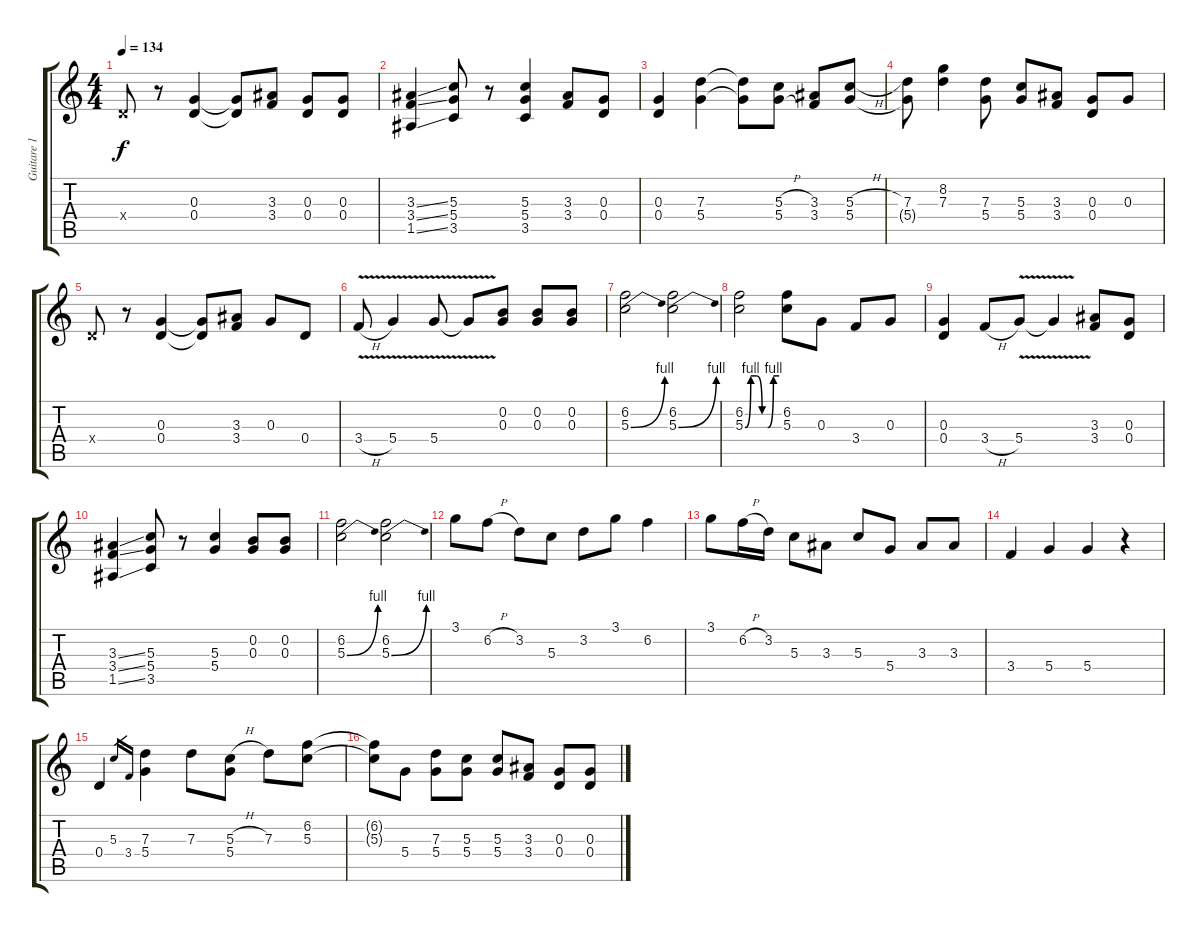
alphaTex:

\track ("Guitare 1" "Guitare 1") {instrument overdrivenguitar}
\staff {score tabs}
\tuning (E4 B3 G3 D3 A2 E2) {hide}
\ts (4 4)
\tempo 134
\clef g2
\ks c
0.4{x}.8{dy f} r.8 (0.3 0.4).4 (0.3{t} 0.4{t}).8 (3.3 3.4).8 (0.3 0.4).8 (0.3 0.4).8 |
(3.3{ss} 3.4{ss} 1.5{ss}).4 (5.3 5.4 3.5).8 r.8 (5.3 5.4 3.5).4 (3.3 3.4).8 (0.3 0.4).8 |
(0.3 0.4).4 (7.3 5.4).4 (7.3{t} 5.4{t}).8 (5.3{h} 5.4{h}).8 (3.3 3.4).8 (5.3{h} 5.4).8 |
(7.3 5.4{t}).8 (8.2 7.3).4 (7.3 5.4).8 (5.3 5.4).8 (3.3 3.4).8 (0.3 0.4).8 0.3.8 |
0.4{x}.8 r.8 (0.3 0.4).4 (0.3{t} 0.4{t}).8 (3.3 3.4).8 0.3.8 0.4.8 |
3.4{v h}.8 5.4{v}.4 5.4{v}.8 5.4{t}.8 (0.2 0.3).8 (0.2 0.3).8 (0.2 0.3).8 |
(6.2 5.3{be (bend 0 0 60 4)}).2 (6.2 5.3{be (bend 0 0 60 4)}).2 |
(6.2 5.3{be (custom 0 0 10 4 20 4 30 0 40 0 50 4 60 4)}).2 (6.2 5.3).8 0.3.8 3.4.8 0.3.8 |
(0.3 0.4).4 3.4{h}.8 5.4{v}.8 5.4{v t}.4 (3.3 3.4).8 (0.3 0.4).8 |
(3.3{ss} 3.4{ss} 1.5{ss}).4 (5.3 5.4 3.5).8 r.8 (5.3 5.4).4 (0.2 0.3).8 (0.2 0.3).8 |
(6.2 5.3{be (bend 0 0 60 4)}).2 (6.2 5.3{be (bend 0 0 60 4)}).2 |
3.1.8 6.2{h}.8 3.2.8 5.3.8 3.2.8 3.1.8 6.2.4 |
3.1.8 6.2{h}.16 3.2.16 5.3.8 3.3.8 5.3.8 5.4.8 3.3.8 3.3.8 |
3.4.4 5.4.4 5.4.4 r.4 |
0.4.4 5.3.16{gr} 3.4.16{gr} (7.3 5.4).4 7.3.8 (5.3{h} 5.4).8 7.3.8 (6.2 5.3).8 |
(6.2{t} 5.3{t}).8 5.4.8 (7.3 5.4).8 (5.3 5.4).8 (5.3 5.4).8 (3.3 3.4).8 (0.3 0.4).8 (0.3 0.4).8
